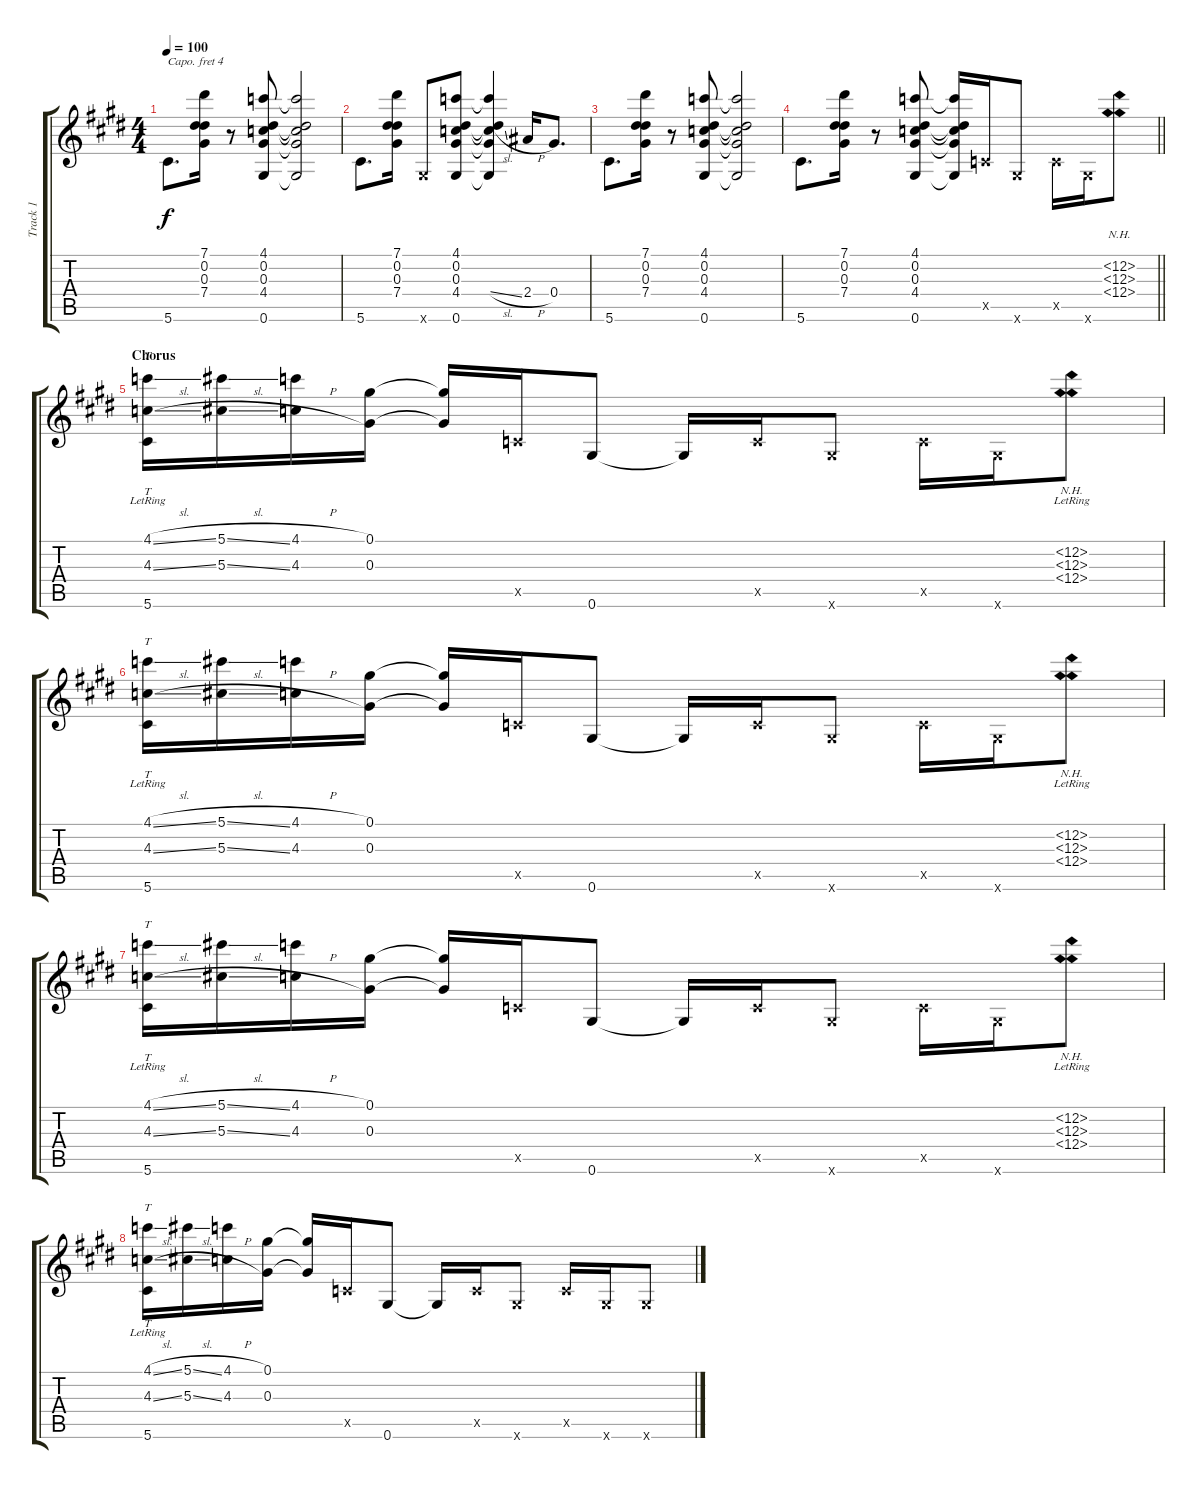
\track ("Track 1" "Track 1") {instrument acousticguitarsteel}
\staff {score tabs}
\capo 4
\tuning (E4 B3 E3 E3 Ab2 E2) {hide}
\ts (4 4)
\tempo 100
\clef g2
\ks e
5.6.8{d dy f} (7.1 0.2 0.3 7.4).16 r.8 (4.1 0.2 0.3 4.4 0.6).8 (4.1{t} 0.2{t} 0.3{t} 4.4{t} 0.6{t}).2 |
5.6.8{d} (7.1 0.2 0.3 7.4).16 0.6{x}.8 (4.1 0.2 0.3 4.4 0.6).8 (4.1{t} 0.2{t} 0.3{t} 4.4{sl t} 0.6{t}).4 2.4{h}.16 0.4.8{d} |
5.6.8{d} (7.1 0.2 0.3 7.4).16 r.8 (4.1 0.2 0.3 4.4 0.6).8 (4.1{t} 0.2{t} 0.3{t} 4.4{t} 0.6{t}).2 |
\barLineRight lightlight
5.6.8{d} (7.1 0.2 0.3 7.4).16 r.8 (4.1 0.2 0.3 4.4 0.6).8 (4.1{t} 0.2{t} 0.3{t} 4.4{t} 0.6{t}).16 0.5{x}.16 0.6{x}.8 0.5{x}.16 0.6{x}.16 (12.2{nh} 12.3{nh} 12.4{nh}).8 |
\section ("" "Chorus")
(4.1{sl} 4.3{sl} 5.6{lr}).16{tt} (5.1{sl} 5.3{sl}).16 (4.1{h} 4.3{h}).16 (0.1 0.3).16 (0.1{t} 0.3{t}).16 0.5{x}.16 0.6.8 0.6{t}.16 0.5{x}.16 0.6{x}.8 0.5{x}.16 0.6{x}.16 (12.2{nh lr} 12.3{nh lr} 12.4{nh lr}).8 |
(4.1{sl} 4.3{sl} 5.6{lr}).16{tt} (5.1{sl} 5.3{sl}).16 (4.1{h} 4.3{h}).16 (0.1 0.3).16 (0.1{t} 0.3{t}).16 0.5{x}.16 0.6.8 0.6{t}.16 0.5{x}.16 0.6{x}.8 0.5{x}.16 0.6{x}.16 (12.2{nh lr} 12.3{nh lr} 12.4{nh lr}).8 |
(4.1{sl} 4.3{sl} 5.6{lr}).16{tt} (5.1{sl} 5.3{sl}).16 (4.1{h} 4.3{h}).16 (0.1 0.3).16 (0.1{t} 0.3{t}).16 0.5{x}.16 0.6.8 0.6{t}.16 0.5{x}.16 0.6{x}.8 0.5{x}.16 0.6{x}.16 (12.2{nh lr} 12.3{nh lr} 12.4{nh lr}).8 |
(4.1{sl} 4.3{sl} 5.6{lr}).16{tt} (5.1{sl} 5.3{sl}).16 (4.1{h} 4.3{h}).16 (0.1 0.3).16 (0.1{t} 0.3{t}).16 0.5{x}.16 0.6.8 0.6{t}.16 0.5{x}.16 0.6{x}.8 0.5{x}.16 0.6{x}.16 0.6{x}.8
